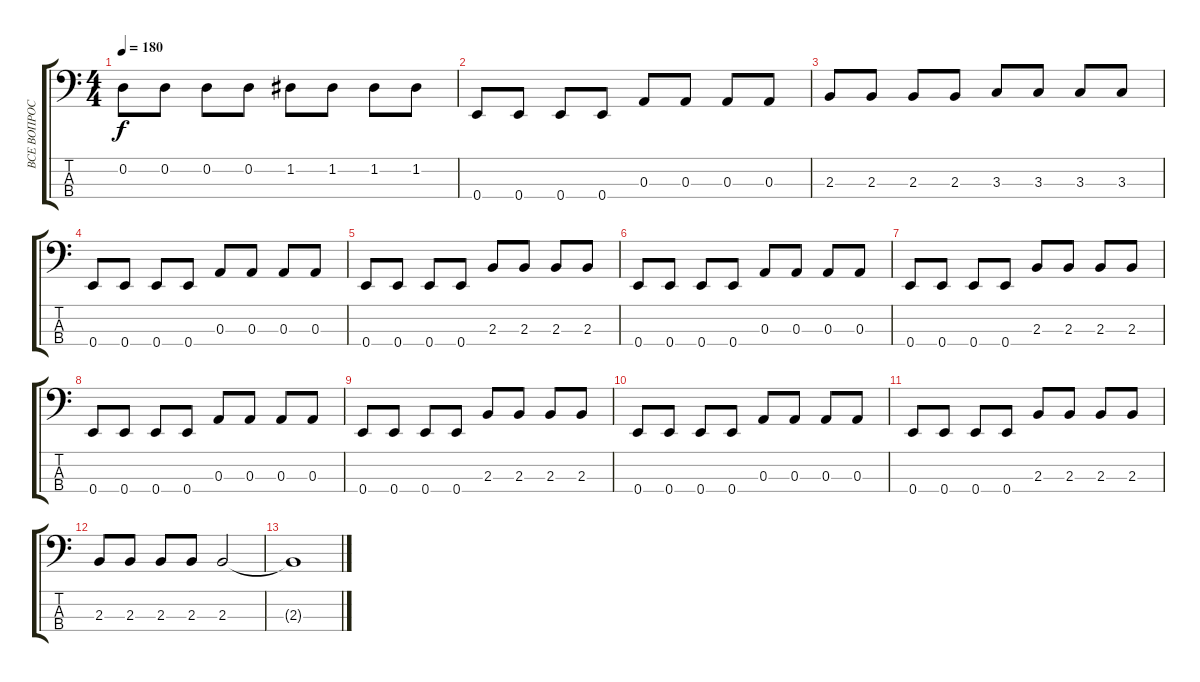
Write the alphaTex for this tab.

\track ("ВСЕ ВОПРОСЫ НА" "ВСЕ ВОПРОС") {instrument electricbasspick}
\staff {score tabs}
\tuning (G2 D2 A1 E1) {hide}
\ts (4 4)
\tempo 180
\clef f4
\ks c
0.2.8{dy f} 0.2.8 0.2.8 0.2.8 1.2.8 1.2.8 1.2.8 1.2.8 |
0.4.8 0.4.8 0.4.8 0.4.8 0.3.8 0.3.8 0.3.8 0.3.8 |
2.3.8 2.3.8 2.3.8 2.3.8 3.3.8 3.3.8 3.3.8 3.3.8 |
0.4.8 0.4.8 0.4.8 0.4.8 0.3.8 0.3.8 0.3.8 0.3.8 |
0.4.8 0.4.8 0.4.8 0.4.8 2.3.8 2.3.8 2.3.8 2.3.8 |
0.4.8 0.4.8 0.4.8 0.4.8 0.3.8 0.3.8 0.3.8 0.3.8 |
0.4.8 0.4.8 0.4.8 0.4.8 2.3.8 2.3.8 2.3.8 2.3.8 |
0.4.8 0.4.8 0.4.8 0.4.8 0.3.8 0.3.8 0.3.8 0.3.8 |
0.4.8 0.4.8 0.4.8 0.4.8 2.3.8 2.3.8 2.3.8 2.3.8 |
0.4.8 0.4.8 0.4.8 0.4.8 0.3.8 0.3.8 0.3.8 0.3.8 |
0.4.8 0.4.8 0.4.8 0.4.8 2.3.8 2.3.8 2.3.8 2.3.8 |
2.3.8 2.3.8 2.3.8 2.3.8 2.3.2 |
2.3{t}.1
